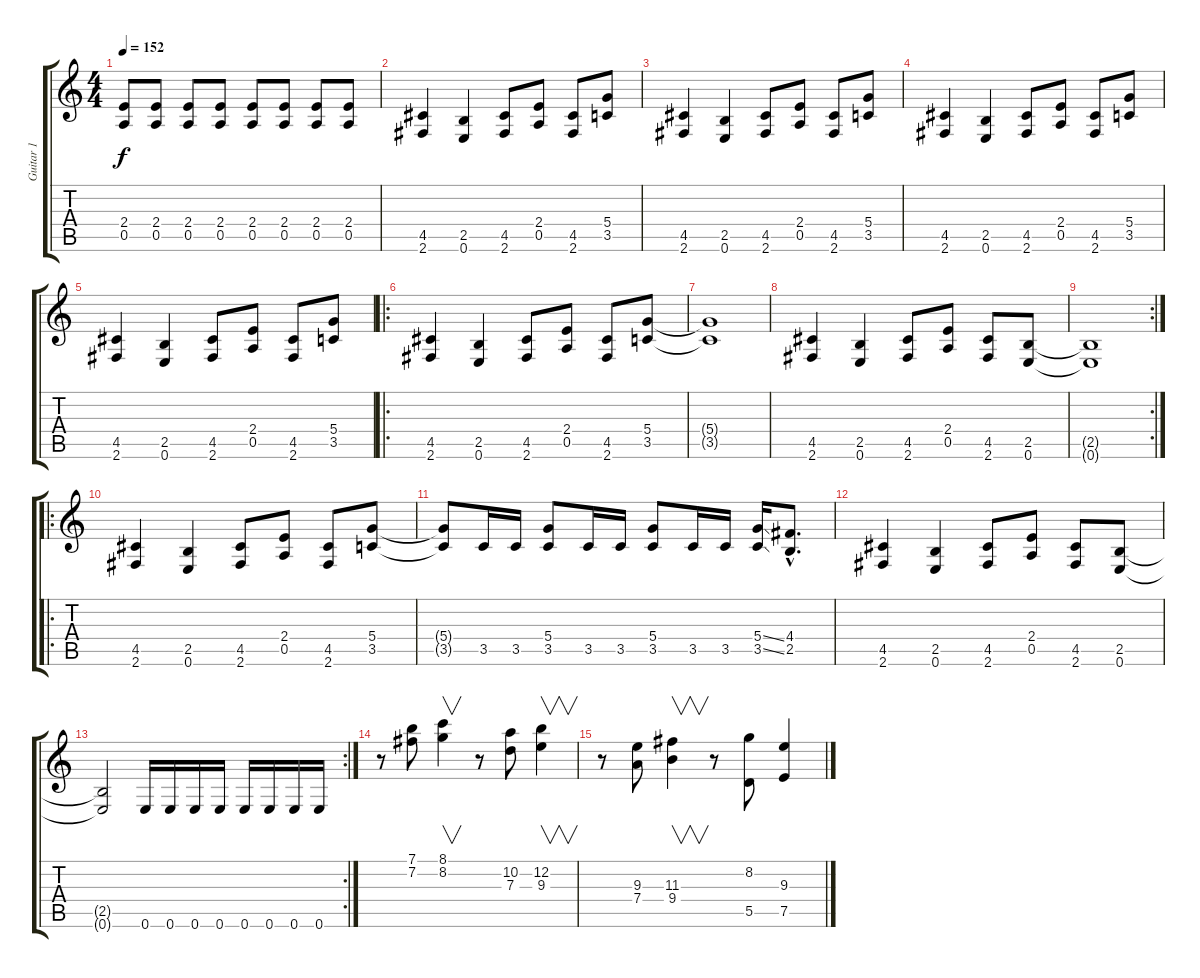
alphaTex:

\track ("Guitar 1" "Guitar 1") {instrument distortionguitar}
\staff {score tabs}
\tuning (E4 B3 G3 D3 A2 E2) {hide}
\ts (4 4)
\tempo 152
\clef g2
\ks c
(2.4 0.5).8{dy f} (2.4 0.5).8 (2.4 0.5).8 (2.4 0.5).8 (2.4 0.5).8 (2.4 0.5).8 (2.4 0.5).8 (2.4 0.5).8 |
(4.5 2.6).4 (2.5 0.6).4 (4.5 2.6).8 (2.4 0.5).8 (4.5 2.6).8 (5.4 3.5).8 |
(4.5 2.6).4 (2.5 0.6).4 (4.5 2.6).8 (2.4 0.5).8 (4.5 2.6).8 (5.4 3.5).8 |
(4.5 2.6).4 (2.5 0.6).4 (4.5 2.6).8 (2.4 0.5).8 (4.5 2.6).8 (5.4 3.5).8 |
(4.5 2.6).4 (2.5 0.6).4 (4.5 2.6).8 (2.4 0.5).8 (4.5 2.6).8 (5.4 3.5).8 |
\ro
(4.5 2.6).4 (2.5 0.6).4 (4.5 2.6).8 (2.4 0.5).8 (4.5 2.6).8 (5.4 3.5).8 |
(5.4{t} 3.5{t}).1 |
(4.5 2.6).4 (2.5 0.6).4 (4.5 2.6).8 (2.4 0.5).8 (4.5 2.6).8 (2.5 0.6).8 |
\rc 2
(2.5{t} 0.6{t}).1 |
\ro
(4.5 2.6).4 (2.5 0.6).4 (4.5 2.6).8 (2.4 0.5).8 (4.5 2.6).8 (5.4 3.5).8 |
(5.4{t} 3.5{t}).8 3.5.16 3.5.16 (5.4 3.5).8 3.5.16 3.5.16 (5.4 3.5).8 3.5.16 3.5.16 (5.4{ss} 3.5{ss}).16 (4.4{hac} 2.5{hac}).8{d} |
(4.5 2.6).4 (2.5 0.6).4 (4.5 2.6).8 (2.4 0.5).8 (4.5 2.6).8 (2.5 0.6).8 |
\rc 2
(2.5{t} 0.6{t}).2 0.6.16 0.6.16 0.6.16 0.6.16 0.6.16 0.6.16 0.6.16 0.6.16 |
r.8 (7.1 7.2).8 (8.1 8.2).4{v} r.8 (10.2 7.3).8 (12.2 9.3).4{v} |
r.8 (9.3 7.4).8 (11.3 9.4).4{v} r.8 (8.2 5.5).8 (9.3 7.5).4
